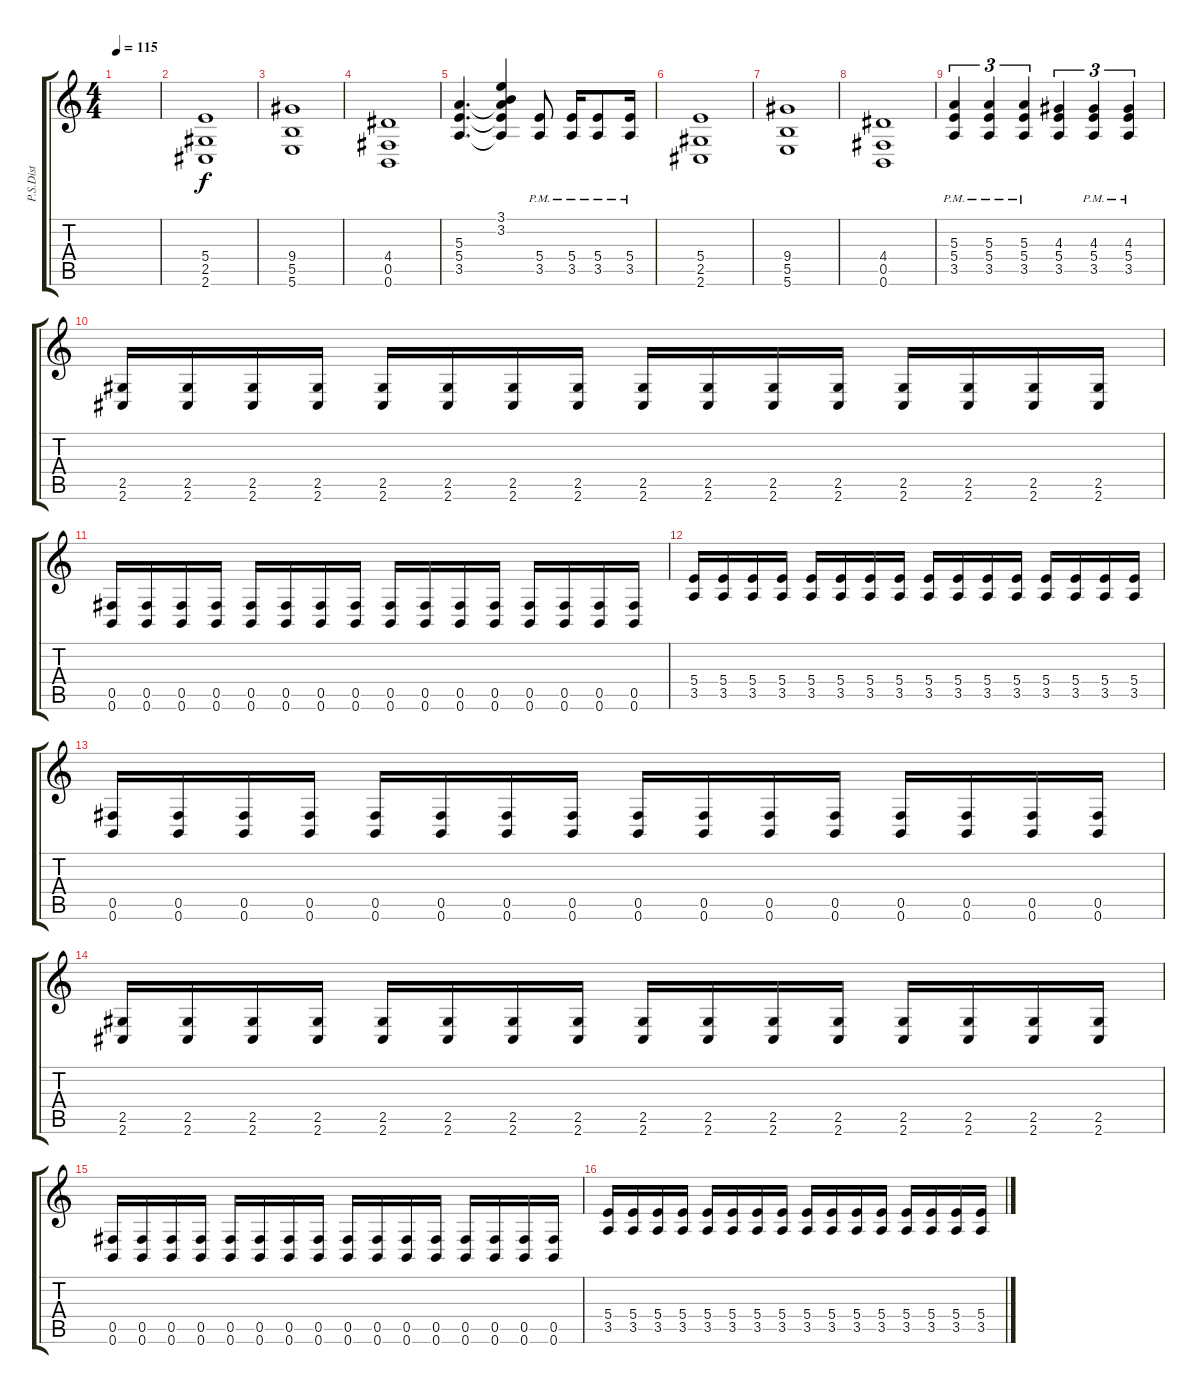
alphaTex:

\track ("P.S.Dist" "P.S.Dist") {instrument distortionguitar}
\staff {score tabs}
\tuning (Db4 Ab3 E3 B2 Gb2 B1) {hide}
\ts (4 4)
\tempo 115
\clef g2
\ks c
|
(5.4 2.5 2.6).1 |
(9.4 5.5 5.6).1 |
(4.4 0.5 0.6).1 |
(5.3 5.4 3.5).4{d} (3.1 3.2 5.3{t} 5.4{t} 3.5{t}).4 (5.4{pm} 3.5{pm}).8 (5.4{pm} 3.5{pm}).16 (5.4{pm} 3.5{pm}).8 (5.4{pm} 3.5{pm}).16 |
(5.4 2.5 2.6).1 |
(9.4 5.5 5.6).1 |
(4.4 0.5 0.6).1 |
(5.3{pm} 5.4{pm} 3.5{pm}).4{tu (3 2)} (5.3{pm} 5.4{pm} 3.5{pm}).4{tu (3 2)} (5.3{pm} 5.4{pm} 3.5{pm}).4{tu (3 2)} (4.3 5.4 3.5).4{tu (3 2)} (4.3{pm} 5.4{pm} 3.5{pm}).4{tu (3 2)} (4.3{pm} 5.4{pm} 3.5{pm}).4{tu (3 2)} |
(2.5 2.6).16 (2.5 2.6).16 (2.5 2.6).16 (2.5 2.6).16 (2.5 2.6).16 (2.5 2.6).16 (2.5 2.6).16 (2.5 2.6).16 (2.5 2.6).16 (2.5 2.6).16 (2.5 2.6).16 (2.5 2.6).16 (2.5 2.6).16 (2.5 2.6).16 (2.5 2.6).16 (2.5 2.6).16 |
(0.5 0.6).16 (0.5 0.6).16 (0.5 0.6).16 (0.5 0.6).16 (0.5 0.6).16 (0.5 0.6).16 (0.5 0.6).16 (0.5 0.6).16 (0.5 0.6).16 (0.5 0.6).16 (0.5 0.6).16 (0.5 0.6).16 (0.5 0.6).16 (0.5 0.6).16 (0.5 0.6).16 (0.5 0.6).16 |
(5.4 3.5).16 (5.4 3.5).16 (5.4 3.5).16 (5.4 3.5).16 (5.4 3.5).16 (5.4 3.5).16 (5.4 3.5).16 (5.4 3.5).16 (5.4 3.5).16 (5.4 3.5).16 (5.4 3.5).16 (5.4 3.5).16 (5.4 3.5).16 (5.4 3.5).16 (5.4 3.5).16 (5.4 3.5).16 |
(0.5 0.6).16 (0.5 0.6).16 (0.5 0.6).16 (0.5 0.6).16 (0.5 0.6).16 (0.5 0.6).16 (0.5 0.6).16 (0.5 0.6).16 (0.5 0.6).16 (0.5 0.6).16 (0.5 0.6).16 (0.5 0.6).16 (0.5 0.6).16 (0.5 0.6).16 (0.5 0.6).16 (0.5 0.6).16 |
(2.5 2.6).16 (2.5 2.6).16 (2.5 2.6).16 (2.5 2.6).16 (2.5 2.6).16 (2.5 2.6).16 (2.5 2.6).16 (2.5 2.6).16 (2.5 2.6).16 (2.5 2.6).16 (2.5 2.6).16 (2.5 2.6).16 (2.5 2.6).16 (2.5 2.6).16 (2.5 2.6).16 (2.5 2.6).16 |
(0.5 0.6).16 (0.5 0.6).16 (0.5 0.6).16 (0.5 0.6).16 (0.5 0.6).16 (0.5 0.6).16 (0.5 0.6).16 (0.5 0.6).16 (0.5 0.6).16 (0.5 0.6).16 (0.5 0.6).16 (0.5 0.6).16 (0.5 0.6).16 (0.5 0.6).16 (0.5 0.6).16 (0.5 0.6).16 |
(5.4 3.5).16 (5.4 3.5).16 (5.4 3.5).16 (5.4 3.5).16 (5.4 3.5).16 (5.4 3.5).16 (5.4 3.5).16 (5.4 3.5).16 (5.4 3.5).16 (5.4 3.5).16 (5.4 3.5).16 (5.4 3.5).16 (5.4 3.5).16 (5.4 3.5).16 (5.4 3.5).16 (5.4 3.5).16
